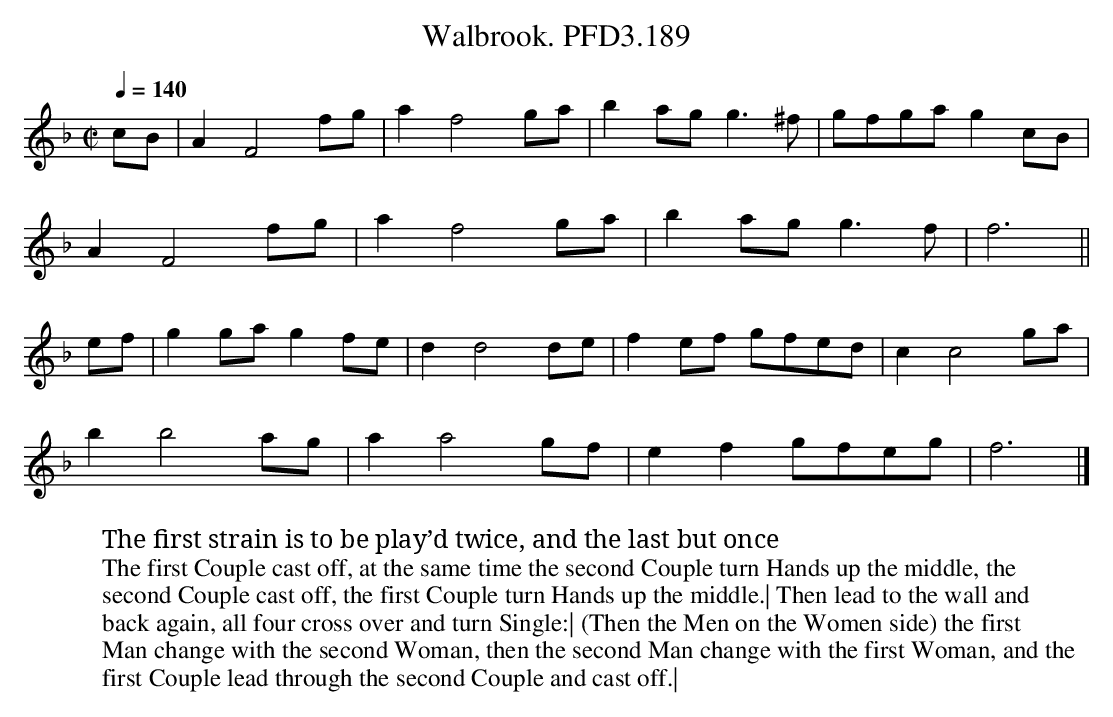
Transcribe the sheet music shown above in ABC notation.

X:1
T:Walbrook. PFD3.189
M:C|
L:1/8
Q:1/4=140
K:F
cB|A2F4fg|a2f4ga|b2agg3^f|gfgag2cB|
A2F4fg|a2f4ga|b2agg3f|f6||
ef|g2gag2fe|d2d4de|f2ef gfed|c2c4ga|
b2b4ag|a2a4gf|e2f2gfeg|f6|]
W:The first strain is to be play’d twice, and the last but once
W:The first Couple cast off, at the same time the second Couple turn Hands up the middle, the
W:second Couple cast off, the first Couple turn Hands up the middle.| Then lead to the wall and
W:back again, all four cross over and turn Single:| (Then the Men on the Women side) the first
W:Man change with the second Woman, then the second Man change with the first Woman, and the
W:first Couple lead through the second Couple and cast off.|
